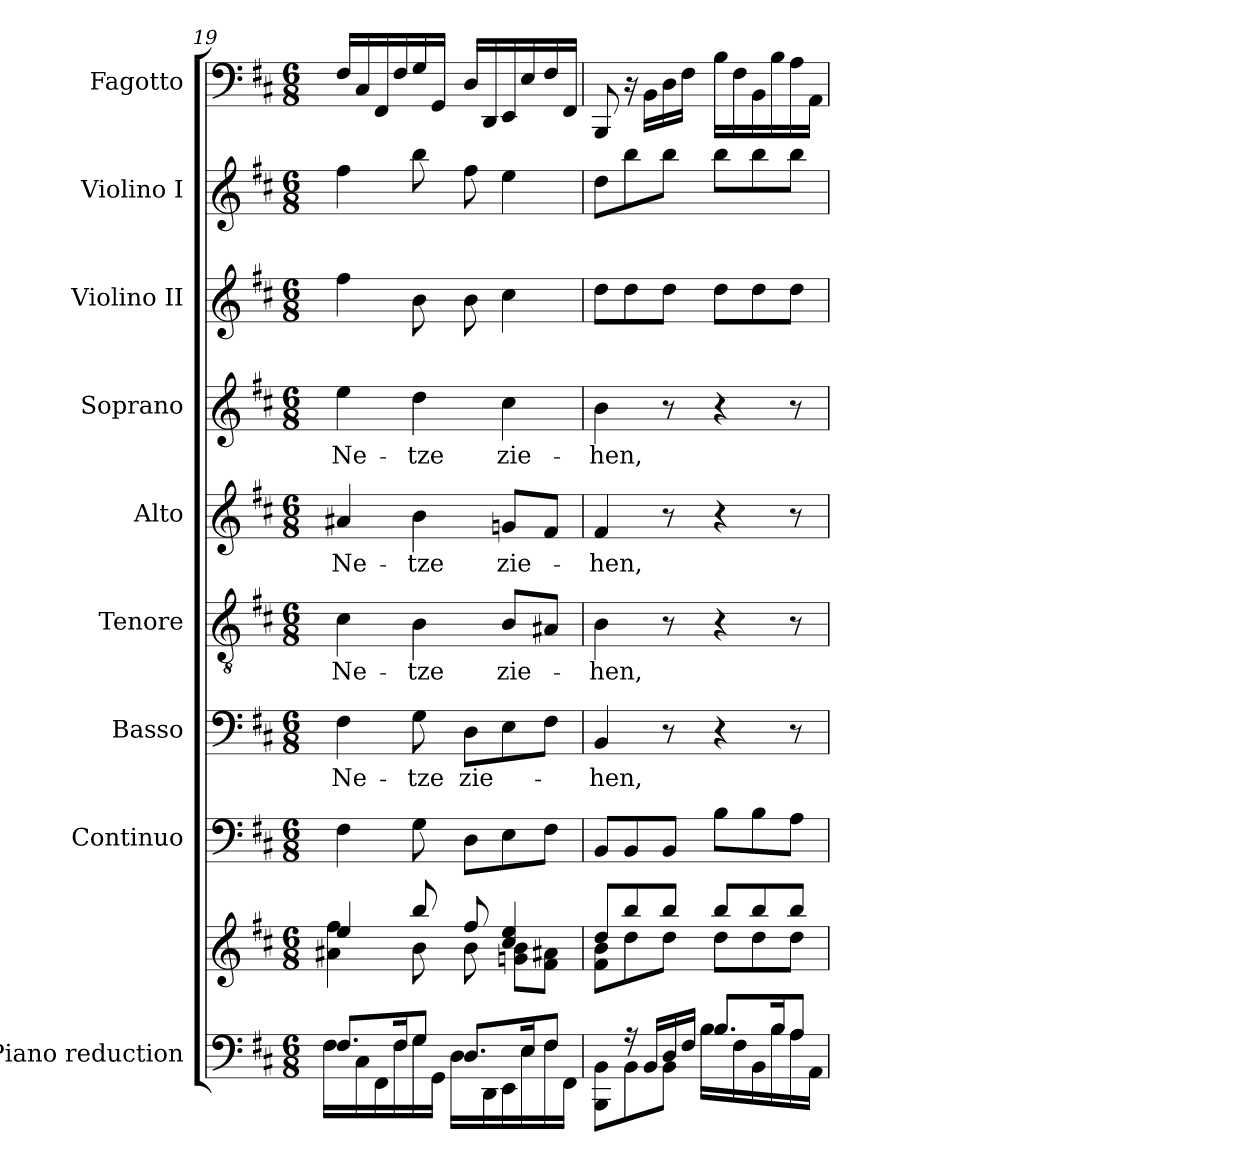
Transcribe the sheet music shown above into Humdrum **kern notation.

**kern	**kern	**kern	**kern	**text	**kern	**text	**kern	**text	**kern	**text	**kern	**kern	**kern
*part9	*part9	*part8	*part7	*part7	*part6	*part6	*part5	*part5	*part4	*part4	*part3	*part2	*part1
*staff10	*staff9	*staff8	*staff7	*staff7	*staff6	*staff6	*staff5	*staff5	*staff4	*staff4	*staff3	*staff2	*staff1
*I"Piano reduction	*	*I"Continuo	*I"Basso	*	*I"Tenore	*	*I"Alto	*	*I"Soprano	*	*I"Violino II	*I"Violino I	*I"Fagotto
*I'Pno	*	*	*	*	*	*	*	*	*	*	*I'Vln	*I'Vln	*
*clefF4	*clefG2	*clefF4	*clefF4	*	*clefGv2	*	*clefG2	*	*clefG2	*	*clefG2	*clefG2	*clefF4
*k[f#c#]	*k[f#c#]	*k[f#c#]	*k[f#c#]	*	*k[f#c#]	*	*k[f#c#]	*	*k[f#c#]	*	*k[f#c#]	*k[f#c#]	*k[f#c#]
*M6/8	*M6/8	*M6/8	*M6/8	*	*M6/8	*	*M6/8	*	*M6/8	*	*M6/8	*M6/8	*M6/8
=19	=19	=19	=19	=19	=19	=19	=19	=19	=19	=19	=19	=19	=19
*^	*^	*	*	*	*	*	*	*	*	*	*	*	*
!	!	!	!	!	!	!LO:LY:b	!	!LO:LY:b	!	!LO:LY:b	!	!LO:LY:b	!	!	!
8.F#/L	16F#\LL	4ee/	4a#X!\ 4ff#\	4F#\	4F#\	Ne-	4c#\	Ne-	4a#X/	Ne-	4ee\	Ne-	4ff#\	4ff#\	16F#/LL
.	16C#\	.	.	.	.	.	.	.	.	.	.	.	.	.	16C#/
.	16FF#\	.	.	.	.	.	.	.	.	.	.	.	.	.	16FF#/
16F#/K	16F#\	.	.	.	.	.	.	.	.	.	.	.	.	.	16F#/
!	!	!	!	!	!	!LO:LY:b	!	!LO:LY:b	!	!LO:LY:b	!	!LO:LY:b	!	!	!
8G/J	16G\	8bb/	8b\	8G\	8G\	-tze	4B\	-tze	4b\	-tze	4dd\	-tze	8b\	8bb\	16G/
.	16GG\JJ	.	.	.	.	.	.	.	.	.	.	.	.	.	16GG/JJ
!	!	!	!	!	!	!LO:LY:b	!	!	!	!	!	!	!	!	!
8.D/L	16D\LL	8ff#/	8b\	8D\L	8D\L	zie-	.	.	.	.	.	.	8b\	8ff#\	16D/LL
.	16DD\	.	.	.	.	.	.	.	.	.	.	.	.	.	16DD/
!	!	!	!	!	!	!	!	!LO:LY:b	!	!LO:LY:b	!	!LO:LY:b	!	!	!
.	16EE\	4cc#/ 4ee/	8gn!\ 8b!\L	8E\	8E\	.	8B/L	zie-	8gn/L	zie-	4cc#\	zie-	4cc#\	4ee\	16EE/
16E/K	16E\	.	.	.	.	.	.	.	.	.	.	.	.	.	16E/
8F#/J	16F#\	.	8f#!\ 8a#X!\J	8F#\J	8F#\J	.	8A#X/J	.	8f#/J	.	.	.	.	.	16F#/
.	16FF#\JJ	.	.	.	.	.	.	.	.	.	.	.	.	.	16FF#/JJ
=20	=20	=20	=20	=20	=20	=20	=20	=20	=20	=20	=20	=20	=20	=20	=20
!	!	!	!	!	!	!LO:LY:b	!	!LO:LY:b	!	!LO:LY:b	!	!LO:LY:b	!	!	!
8ryy	8BBB\ 8BB\L	8dd/L	8f#!\ 8b!\L	8BB/L	4BB/	-hen,	4B\	-hen,	4f#/	hen,	4b\	-hen,	8dd\L	8dd\L	8BBB/
16r	8BB\	8bb/	8dd\	8BB/	.	.	.	.	.	.	.	.	8dd\	8bb\	16r
16BB/LL	.	.	.	.	.	.	.	.	.	.	.	.	.	.	16BB\LL
16D/	8BB\J	8bb/J	8dd\J	8BB/J	8r	.	8r	.	8r	.	8r	.	8dd\J	8bb\J	16D\
16F#/JJ	.	.	.	.	.	.	.	.	.	.	.	.	.	.	16F#\JJ
8.B/L	16B\LL	8bb/L	8dd\L	8B\L	4r	.	4r	.	4r	.	4r	.	8dd\L	8bb\L	16B\LL
.	16F#\	.	.	.	.	.	.	.	.	.	.	.	.	.	16F#\
.	16BB\	8bb/	8dd\	8B\	.	.	.	.	.	.	.	.	8dd\	8bb\	16BB\
16B/K	16B\	.	.	.	.	.	.	.	.	.	.	.	.	.	16B\
8A/J	16A\	8bb/J	8dd\J	8A\J	8r	.	8r	.	8r	.	8r	.	8dd\J	8bb\J	16A\
.	16AA\JJ	.	.	.	.	.	.	.	.	.	.	.	.	.	16AA\JJ
*v	*v	*	*	*	*	*	*	*	*	*	*	*	*	*	*
*	*v	*v	*	*	*	*	*	*	*	*	*	*	*	*
=	=	=	=	=	=	=	=	=	=	=	=	=	=
*-	*-	*-	*-	*-	*-	*-	*-	*-	*-	*-	*-	*-	*-
